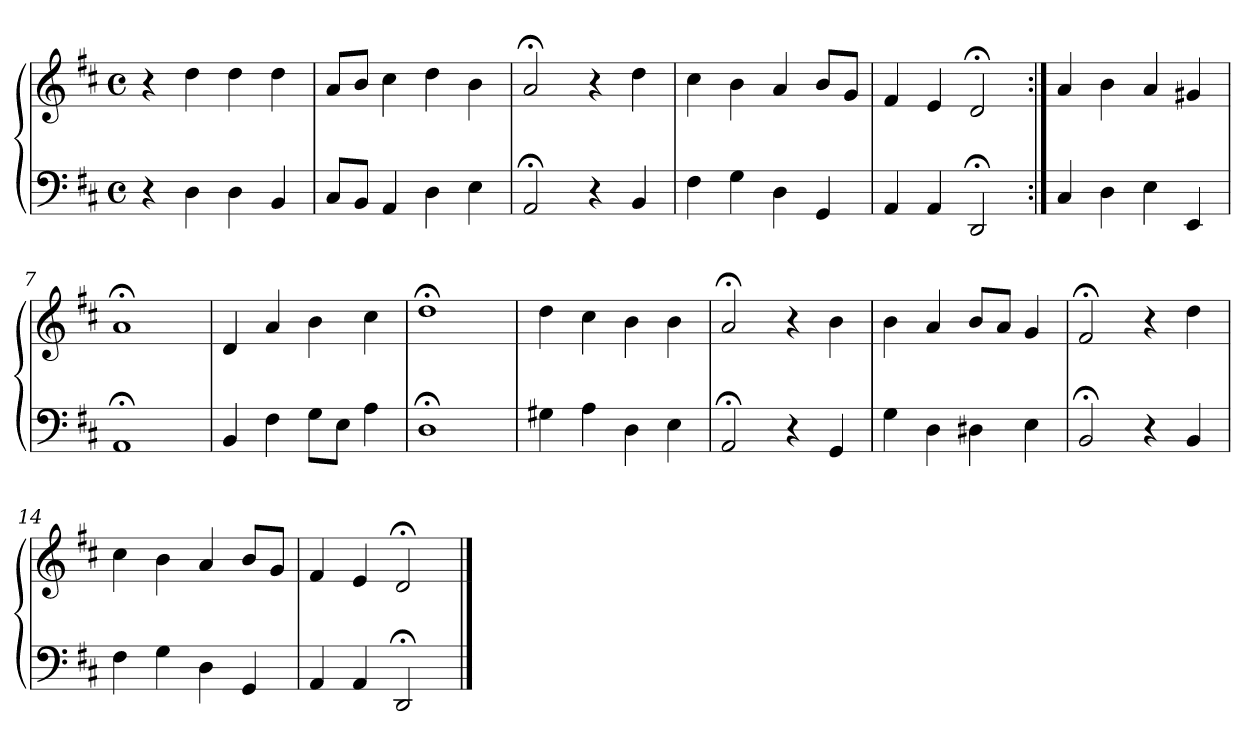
**kern	**kern
*part1	*part1
*staff2	*staff1
*clefF4	*clefG2
*k[f#c#]	*k[f#c#]
*M4/4	*M4/4
*met(c)	*met(c)
=1	=1
4r	4r
4D	4dd
4D	4dd
4BB	4dd
=2	=2
8C#L	8aL
8BBJ	8bJ
4AA	4cc#
4D	4dd
4E	4b
=3	=3
2AA;<	2a;<
4r	4r
4BB	4dd
=4	=4
4F#	4cc#
4G	4b
4D	4a
4GG	8bL
.	8gJ
=5	=5
4AA	4f#
4AA	4e
2DD;<	2d;<
=6:|!	=6:|!
4C#	4a
4D	4b
4E	4a
4EE	4g#X
=7	=7
1AA;<	1a;<
!!LO:LB:g=z
=8	=8
4BB	4d
4F#	4a
8GL	4b
8EJ	.
4A	4cc#
=9	=9
1D;<	1dd;<
=10	=10
4G#X	4dd
4A	4cc#
4D	4b
4E	4b
=11	=11
2AA;<	2a;<
4r	4r
4GG	4b
=12	=12
4G	4b
4D	4a
4D#X	8bL
.	8aJ
4E	4g
=13	=13
2BB;<	2f#;<
4r	4r
4BB	4dd
=14	=14
4F#	4cc#
4G	4b
4D	4a
4GG	8bL
.	8gJ
=15	=15
4AA	4f#
4AA	4e
2DD;<	2d;<
==	==
*-	*-
